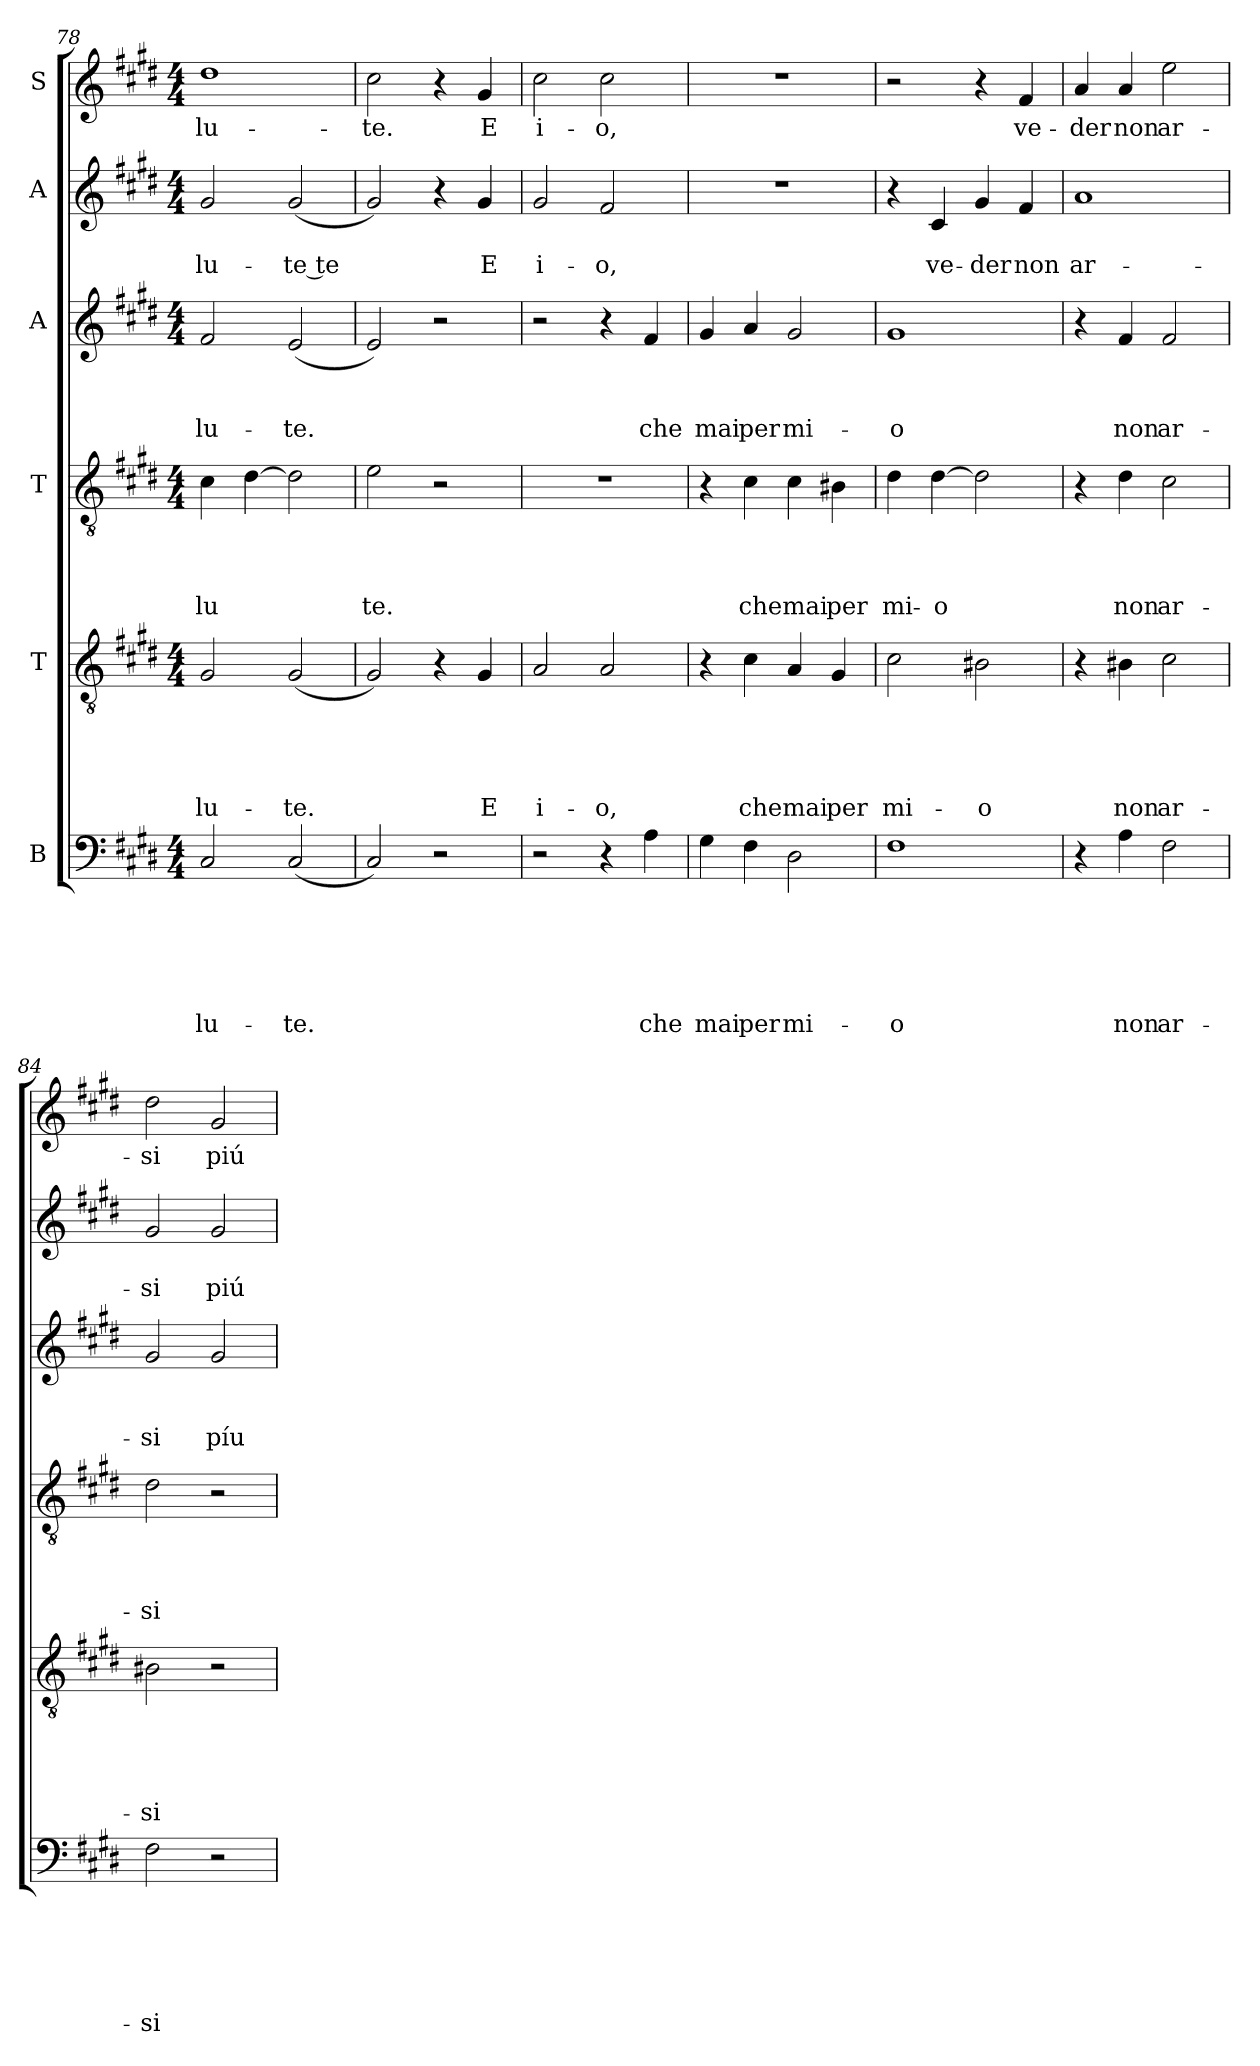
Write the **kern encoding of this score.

**kern	**text	**text	**text	**text	**text	**text	**kern	**text	**text	**text	**text	**text	**kern	**text	**text	**text	**text	**kern	**text	**text	**text	**kern	**text	**text	**kern	**text
*part6	*part6	*part6	*part6	*part6	*part6	*part6	*part5	*part5	*part5	*part5	*part5	*part5	*part4	*part4	*part4	*part4	*part4	*part3	*part3	*part3	*part3	*part2	*part2	*part2	*part1	*part1
*staff6	*staff6	*staff6	*staff6	*staff6	*staff6	*staff6	*staff5	*staff5	*staff5	*staff5	*staff5	*staff5	*staff4	*staff4	*staff4	*staff4	*staff4	*staff3	*staff3	*staff3	*staff3	*staff2	*staff2	*staff2	*staff1	*staff1
*I"B	*	*	*	*	*	*	*I"T	*	*	*	*	*	*I"T	*	*	*	*	*I"A	*	*	*	*I"A	*	*	*I"S	*
*clefF4	*	*	*	*	*	*	*clefGv2	*	*	*	*	*	*clefGv2	*	*	*	*	*clefG2	*	*	*	*clefG2	*	*	*clefG2	*
*k[f#c#g#d#]	*	*	*	*	*	*	*k[f#c#g#d#]	*	*	*	*	*	*k[f#c#g#d#]	*	*	*	*	*k[f#c#g#d#]	*	*	*	*k[f#c#g#d#]	*	*	*k[f#c#g#d#]	*
*E:	*	*	*	*	*	*	*E:	*	*	*	*	*	*E:	*	*	*	*	*E:	*	*	*	*E:	*	*	*E:	*
*M4/4	*	*	*	*	*	*	*M4/4	*	*	*	*	*	*M4/4	*	*	*	*	*M4/4	*	*	*	*M4/4	*	*	*M4/4	*
=78	=78	=78	=78	=78	=78	=78	=78	=78	=78	=78	=78	=78	=78	=78	=78	=78	=78	=78	=78	=78	=78	=78	=78	=78	=78	=78
!	!	!	!	!	!	!LO:LY:b	!	!	!	!	!	!LO:LY:b	!	!	!	!	!LO:LY:b	!	!	!	!LO:LY:b	!	!	!LO:LY:b	!	!LO:LY:b
2C#/	.	.	.	.	.	-lu-	2G#/	.	.	.	.	-lu-	4c#\	.	.	.	-lu	2f#/	.	.	-lu-	2g#/	.	-lu-	1dd#	-lu-
.	.	.	.	.	.	.	.	.	.	.	.	.	[>4d#\	.	.	.	.	.	.	.	.	.	.	.	.	.
!	!	!	!	!	!	!LO:LY:b:rj	!	!	!	!	!	!LO:LY:b	!	!	!	!	!	!	!	!	!LO:LY:b	!	!	!LO:LY:b:rj	!	!
(<2C#/	.	.	.	.	.	-te.	(<2G#/	.	.	.	.	-te.	2d#\]	.	.	.	.	(<2e/	.	.	-te.	(<2g#/	.	-te te	.	.
=79	=79	=79	=79	=79	=79	=79	=79	=79	=79	=79	=79	=79	=79	=79	=79	=79	=79	=79	=79	=79	=79	=79	=79	=79	=79	=79
!	!	!	!	!	!	!	!	!	!	!	!	!	!	!	!	!	!LO:LY:b:rj	!	!	!	!	!	!	!LO:LY:b:rj	!	!LO:LY:b:rj
2C#/)	.	.	.	.	.	.	2G#/)	.	.	.	.	.	2e\	.	.	.	te.	2e/)	.	.	.	2g#/)	.	.	2cc#\	-te.
2r	.	.	.	.	.	.	4r	.	.	.	.	.	2r	.	.	.	.	2r	.	.	.	4r	.	.	4r	.
!	!	!	!	!	!	!	!	!	!	!	!	!LO:LY:b:rj	!	!	!	!	!	!	!	!	!	!	!	!LO:LY:b:rj	!	!LO:LY:b:rj
.	.	.	.	.	.	.	4G#/	.	.	.	.	E	.	.	.	.	.	.	.	.	.	4g#/	.	E	4g#/	E
=80	=80	=80	=80	=80	=80	=80	=80	=80	=80	=80	=80	=80	=80	=80	=80	=80	=80	=80	=80	=80	=80	=80	=80	=80	=80	=80
!	!	!	!	!	!	!	!	!	!	!	!	!LO:LY:b:rj	!	!	!	!	!	!	!	!	!	!	!	!LO:LY:b:rj	!	!LO:LY:b:rj
2r	.	.	.	.	.	.	2A/	.	.	.	.	i-	1r	.	.	.	.	2r	.	.	.	2g#/	.	i-	2cc#\	i-
!	!	!	!	!	!	!	!	!	!	!	!	!LO:LY:b:rj	!	!	!	!	!	!	!	!	!	!	!	!LO:LY:b:rj	!	!LO:LY:b:rj
4r	.	.	.	.	.	.	2A/	.	.	.	.	-o,	.	.	.	.	.	4r	.	.	.	2f#/	.	-o,	2cc#\	-o,
!	!	!	!	!	!	!LO:LY:b	!	!	!	!	!	!	!	!	!	!	!	!	!	!	!LO:LY:b	!	!	!	!	!
4A\	.	.	.	.	.	che	.	.	.	.	.	.	.	.	.	.	.	4f#/	.	.	che	.	.	.	.	.
!!LO:PB:g=z
=81	=81	=81	=81	=81	=81	=81	=81	=81	=81	=81	=81	=81	=81	=81	=81	=81	=81	=81	=81	=81	=81	=81	=81	=81	=81	=81
!	!	!	!	!	!	!LO:LY:b	!	!	!	!	!	!	!	!	!	!	!	!	!	!	!LO:LY:b	!	!	!	!	!
4G#\	.	.	.	.	.	mai	4r	.	.	.	.	.	4r	.	.	.	.	4g#/	.	.	mai	1r	.	.	1r	.
!	!	!	!	!	!	!LO:LY:b	!	!	!	!	!	!LO:LY:b	!	!	!	!	!LO:LY:b	!	!	!	!LO:LY:b	!	!	!	!	!
4F#\	.	.	.	.	.	per	4c#\	.	.	.	.	che	4c#\	.	.	.	che	4a/	.	.	per	.	.	.	.	.
!	!	!	!	!	!	!LO:LY:b	!	!	!	!	!	!LO:LY:b	!	!	!	!	!LO:LY:b	!	!	!	!LO:LY:b	!	!	!	!	!
2D#\	.	.	.	.	.	mi-	4A/	.	.	.	.	mai	4c#\	.	.	.	mai	2g#/	.	.	mi-	.	.	.	.	.
!	!	!	!	!	!	!	!	!	!	!	!	!LO:LY:b	!	!	!	!	!LO:LY:b	!	!	!	!	!	!	!	!	!
.	.	.	.	.	.	.	4G#/	.	.	.	.	per	4B#X\	.	.	.	per	.	.	.	.	.	.	.	.	.
=82	=82	=82	=82	=82	=82	=82	=82	=82	=82	=82	=82	=82	=82	=82	=82	=82	=82	=82	=82	=82	=82	=82	=82	=82	=82	=82
!	!	!	!	!	!	!LO:LY:b:rj	!	!	!	!	!	!LO:LY:b	!	!	!	!	!LO:LY:b	!	!	!	!LO:LY:b:rj	!	!	!	!	!
1F#	.	.	.	.	.	-o	2c#\	.	.	.	.	mi-	4d#\	.	.	.	mi-	1g#	.	.	-o	4r	.	.	2r	.
!	!	!	!	!	!	!	!	!	!	!	!	!	!	!	!	!	!LO:LY:b:rj	!	!	!	!	!	!	!LO:LY:b	!	!
.	.	.	.	.	.	.	.	.	.	.	.	.	[>4d#\	.	.	.	-o	.	.	.	.	4c#/	.	ve-	.	.
!	!	!	!	!	!	!	!	!	!	!	!	!LO:LY:b:rj	!	!	!	!	!	!	!	!	!	!	!	!LO:LY:b	!	!
.	.	.	.	.	.	.	2B#X\	.	.	.	.	-o	2d#\]	.	.	.	.	.	.	.	.	4g#/	.	-der	4r	.
!	!	!	!	!	!	!	!	!	!	!	!	!	!	!	!	!	!	!	!	!	!	!	!	!LO:LY:b	!	!LO:LY:b
.	.	.	.	.	.	.	.	.	.	.	.	.	.	.	.	.	.	.	.	.	.	4f#/	.	non	4f#/	ve-
=83	=83	=83	=83	=83	=83	=83	=83	=83	=83	=83	=83	=83	=83	=83	=83	=83	=83	=83	=83	=83	=83	=83	=83	=83	=83	=83
!	!	!	!	!	!	!	!	!	!	!	!	!	!	!	!	!	!	!	!	!	!	!	!	!LO:LY:b	!	!LO:LY:b
4r	.	.	.	.	.	.	4r	.	.	.	.	.	4r	.	.	.	.	4r	.	.	.	1a	.	ar-	4a/	-der
!	!	!	!	!	!	!LO:LY:b	!	!	!	!	!	!LO:LY:b	!	!	!	!	!LO:LY:b	!	!	!	!LO:LY:b	!	!	!	!	!LO:LY:b
4A\	.	.	.	.	.	non	4B#X\	.	.	.	.	non	4d#\	.	.	.	non	4f#/	.	.	non	.	.	.	4a/	non
!	!	!	!	!	!	!LO:LY:b	!	!	!	!	!	!LO:LY:b	!	!	!	!	!LO:LY:b	!	!	!	!LO:LY:b	!	!	!	!	!LO:LY:b
2F#\	.	.	.	.	.	ar-	2c#\	.	.	.	.	ar-	2c#\	.	.	.	ar-	2f#/	.	.	ar-	.	.	.	2ee\	ar-
=84	=84	=84	=84	=84	=84	=84	=84	=84	=84	=84	=84	=84	=84	=84	=84	=84	=84	=84	=84	=84	=84	=84	=84	=84	=84	=84
!	!	!	!	!	!	!LO:LY:b:rj	!	!	!	!	!	!LO:LY:b:rj	!	!	!	!	!LO:LY:b:rj	!	!	!	!LO:LY:b:rj	!	!	!LO:LY:b:rj	!	!LO:LY:b:rj
2F#\	.	.	.	.	.	-si	2B#X\	.	.	.	.	-si	2d#\	.	.	.	-si	2g#/	.	.	-si	2g#/	.	-si	2dd#\	-si
!	!	!	!	!	!	!	!	!	!	!	!	!	!	!	!	!	!	!	!	!	!LO:LY:b	!	!	!LO:LY:b	!	!LO:LY:b
2r	.	.	.	.	.	.	2r	.	.	.	.	.	2r	.	.	.	.	2g#/	.	.	píu	2g#/	.	piú	2g#/	piú
=	=	=	=	=	=	=	=	=	=	=	=	=	=	=	=	=	=	=	=	=	=	=	=	=	=	=
*-	*-	*-	*-	*-	*-	*-	*-	*-	*-	*-	*-	*-	*-	*-	*-	*-	*-	*-	*-	*-	*-	*-	*-	*-	*-	*-
